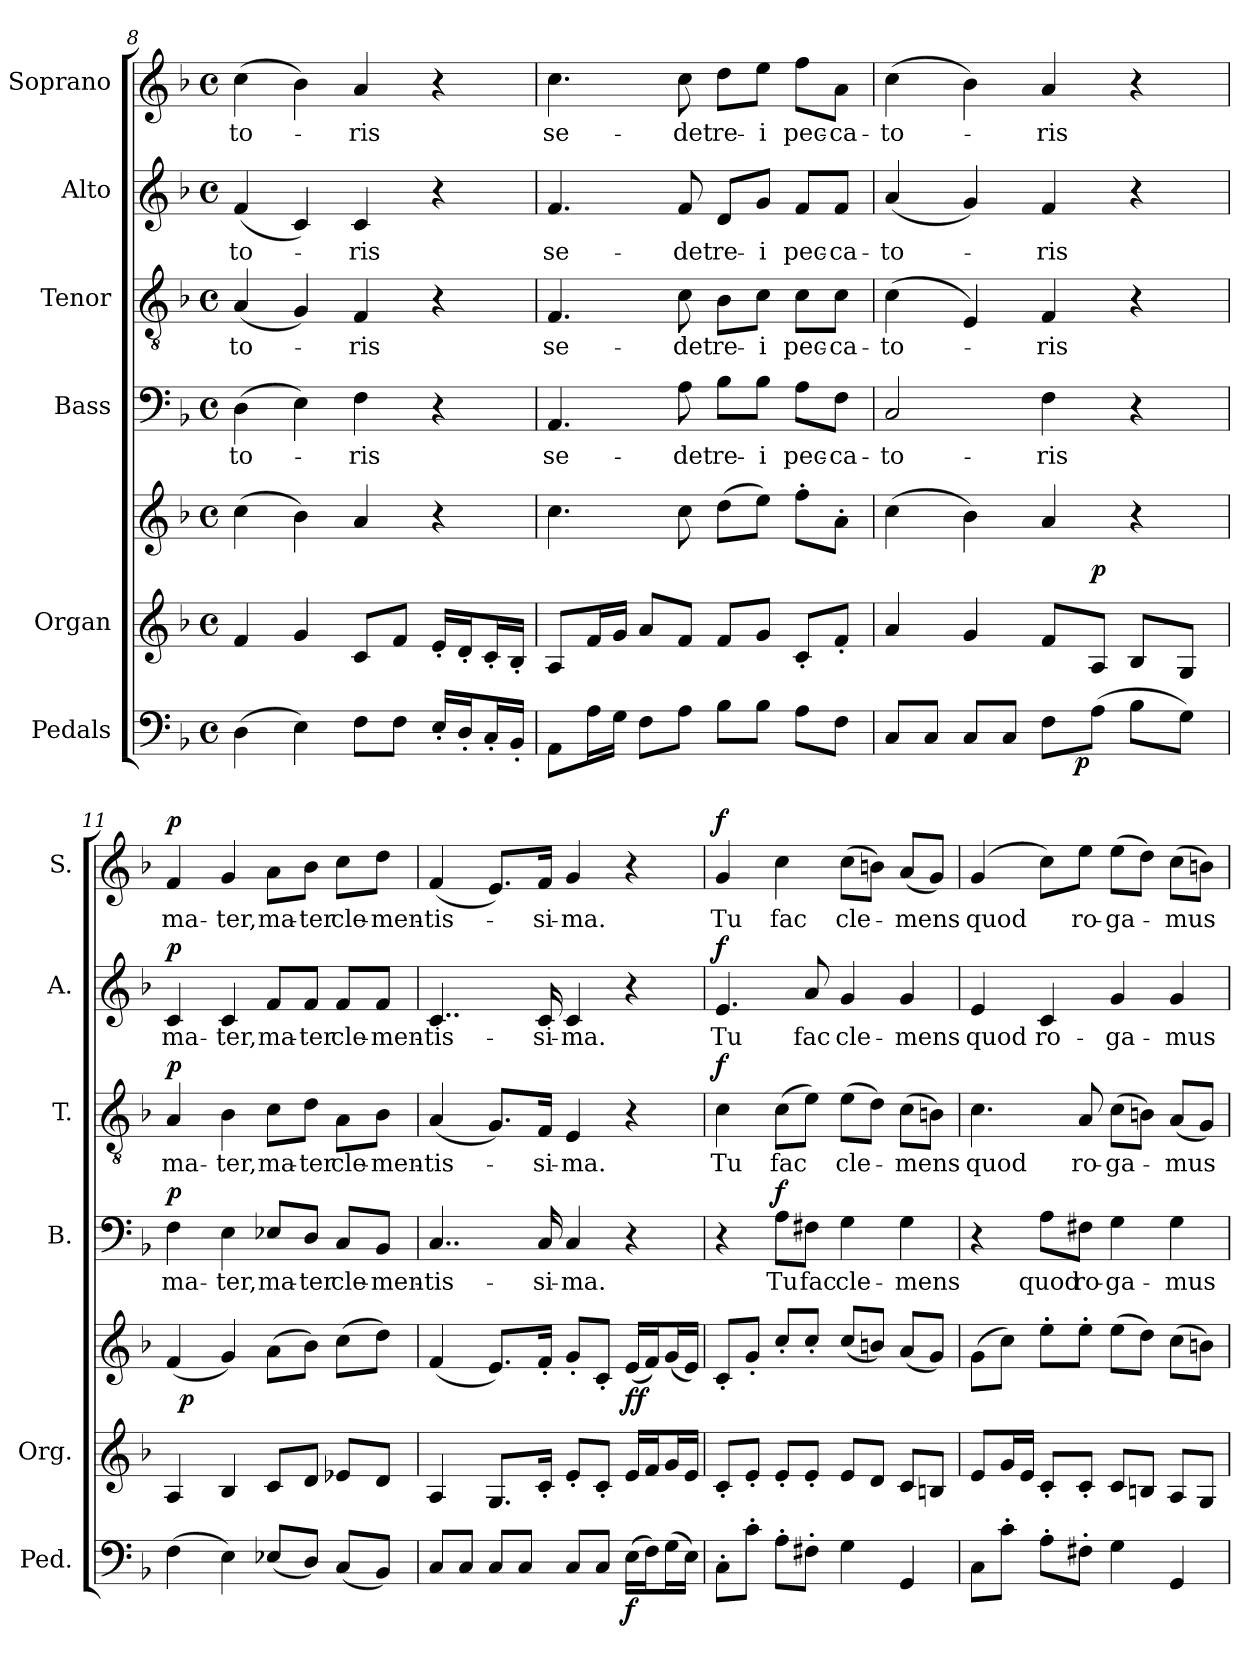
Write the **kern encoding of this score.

**kern	**dynam	**kern	**kern	**dynam	**kern	**text	**dynam	**kern	**text	**dynam	**kern	**text	**dynam	**kern	**text	**dynam
*part6	*part6	*part5	*part5	*part5	*part4	*part4	*part4	*part3	*part3	*part3	*part2	*part2	*part2	*part1	*part1	*part1
*staff7	*staff7	*staff6	*staff5	*staff5/6	*staff4	*staff4	*staff4	*staff3	*staff3	*staff3	*staff2	*staff2	*staff2	*staff1	*staff1	*staff1
*I"Pedals	*	*I"Organ	*	*	*I"Bass	*	*	*I"Tenor	*	*	*I"Alto	*	*	*I"Soprano	*	*
*I'Ped.	*	*I'Org.	*	*	*I'B.	*	*	*I'T.	*	*	*I'A.	*	*	*I'S.	*	*
*clefF4	*	*clefG2	*clefG2	*	*clefF4	*	*	*clefGv2	*	*	*clefG2	*	*	*clefG2	*	*
*	*	*	*	*	*	*	*	*ITrd7c12	*	*	*	*	*	*	*	*
*k[b-]	*	*k[b-]	*k[b-]	*	*k[b-]	*	*	*k[b-]	*	*	*k[b-]	*	*	*k[b-]	*	*
*F:	*	*F:	*F:	*	*F:	*	*	*F:	*	*	*F:	*	*	*F:	*	*
*M4/4	*	*M4/4	*M4/4	*	*M4/4	*	*	*M4/4	*	*	*M4/4	*	*	*M4/4	*	*
*met(c)	*	*met(c)	*met(c)	*	*met(c)	*	*	*met(c)	*	*	*met(c)	*	*	*met(c)	*	*
=8	=8	=8	=8	=8	=8	=8	=8	=8	=8	=8	=8	=8	=8	=8	=8	=8
!	!	!	!	!	!	!LO:LY:b:color=#000000	!	!	!	!	!	!	!	!	!	!
!	!	!	!	!	!	!	!	!	!LO:LY:b:color=#000000	!	!	!	!	!	!	!
!	!	!	!	!	!	!	!	!	!	!	!	!LO:LY:b:color=#000000	!	!	!	!
!	!	!	!	!	!	!	!	!	!	!	!	!	!	!	!LO:LY:b:color=#000000	!
(4Di\	.	4fi/	(4cci\	.	(4Di\	-to-	.	(4AAi/	-to-	.	(4fi/	-to-	.	(4cci\	-to-	.
4Ei\)	.	4gi/	4b-i\)	.	4Ei\)	.	.	4GGi/)	.	.	4ci/)	.	.	4b-i\)	.	.
!	!	!	!	!	!	!LO:LY:b:color=#000000	!	!	!	!	!	!	!	!	!	!
!	!	!	!	!	!	!	!	!	!LO:LY:b:color=#000000	!	!	!	!	!	!	!
!	!	!	!	!	!	!	!	!	!	!	!	!LO:LY:b:color=#000000	!	!	!	!
!	!	!	!	!	!	!	!	!	!	!	!	!	!	!	!LO:LY:b:color=#000000	!
8Fi\L	.	8ci/L	4ai/	.	4Fi\	-ris	.	4FFi/	-ris	.	4ci/	-ris	.	4ai/	-ris	.
8Fi\J	.	8fi/J	.	.	.	.	.	.	.	.	.	.	.	.	.	.
16E'i/LL	.	16e'i/LL	4r	.	4r	.	.	4r	.	.	4r	.	.	4r	.	.
16D'i/J	.	16d'i/J	.	.	.	.	.	.	.	.	.	.	.	.	.	.
16C'i/L	.	16c'i/L	.	.	.	.	.	.	.	.	.	.	.	.	.	.
16BB-'i/JJ	.	16B-'i/JJ	.	.	.	.	.	.	.	.	.	.	.	.	.	.
=9	=9	=9	=9	=9	=9	=9	=9	=9	=9	=9	=9	=9	=9	=9	=9	=9
!	!	!	!	!	!	!LO:LY:b:color=#000000	!	!	!	!	!	!	!	!	!	!
!	!	!	!	!	!	!	!	!	!LO:LY:b:color=#000000	!	!	!	!	!	!	!
!	!	!	!	!	!	!	!	!	!	!	!	!LO:LY:b:color=#000000	!	!	!	!
!	!	!	!	!	!	!	!	!	!	!	!	!	!	!	!LO:LY:b:color=#000000	!
8AAi\L	.	8Ai/L	4.cci\	.	4.AAi/	se-	.	4.FFi/	se-	.	4.fi/	se-	.	4.cci\	se-	.
16Ai\L	.	16fi/L	.	.	.	.	.	.	.	.	.	.	.	.	.	.
16Gi\JJ	.	16gi/JJ	.	.	.	.	.	.	.	.	.	.	.	.	.	.
8Fi\L	.	8ai/L	.	.	.	.	.	.	.	.	.	.	.	.	.	.
!	!	!	!	!	!	!LO:LY:b:color=#000000	!	!	!	!	!	!	!	!	!	!
!	!	!	!	!	!	!	!	!	!LO:LY:b:color=#000000	!	!	!	!	!	!	!
!	!	!	!	!	!	!	!	!	!	!	!	!LO:LY:b:color=#000000	!	!	!	!
!	!	!	!	!	!	!	!	!	!	!	!	!	!	!	!LO:LY:b:color=#000000	!
8Ai\J	.	8fi/J	8cci\	.	8Ai\	-det	.	8Ci\	-det	.	8fi/	-det	.	8cci\	-det	.
!	!	!	!	!	!	!LO:LY:b:color=#000000	!	!	!	!	!	!	!	!	!	!
!	!	!	!	!	!	!	!	!	!LO:LY:b:color=#000000	!	!	!	!	!	!	!
!	!	!	!	!	!	!	!	!	!	!	!	!LO:LY:b:color=#000000	!	!	!	!
!	!	!	!	!	!	!	!	!	!	!	!	!	!	!	!LO:LY:b:color=#000000	!
8B-i\L	.	8fi/L	(8ddi\L	.	8B-i\L	re-	.	8BB-i\L	re-	.	8di/L	re-	.	8ddi\L	re-	.
!	!	!	!	!	!	!LO:LY:b:color=#000000	!	!	!	!	!	!	!	!	!	!
!	!	!	!	!	!	!	!	!	!LO:LY:b:color=#000000	!	!	!	!	!	!	!
!	!	!	!	!	!	!	!	!	!	!	!	!LO:LY:b:color=#000000	!	!	!	!
!	!	!	!	!	!	!	!	!	!	!	!	!	!	!	!LO:LY:b:color=#000000	!
8B-i\J	.	8gi/J	8eei\J)	.	8B-i\J	-i	.	8Ci\J	-i	.	8gi/J	-i	.	8eei\J	-i	.
!	!	!	!	!	!	!LO:LY:b:color=#000000	!	!	!	!	!	!	!	!	!	!
!	!	!	!	!	!	!	!	!	!LO:LY:b:color=#000000	!	!	!	!	!	!	!
!	!	!	!	!	!	!	!	!	!	!	!	!LO:LY:b:color=#000000	!	!	!	!
!	!	!	!	!	!	!	!	!	!	!	!	!	!	!	!LO:LY:b:color=#000000	!
8Ai\L	.	8c'i/L	8ff'i\L	.	8Ai\L	pec-	.	8Ci\L	pec-	.	8fi/L	pec-	.	8ffi\L	pec-	.
!	!	!	!	!	!	!LO:LY:b:color=#000000	!	!	!	!	!	!	!	!	!	!
!	!	!	!	!	!	!	!	!	!LO:LY:b:color=#000000	!	!	!	!	!	!	!
!	!	!	!	!	!	!	!	!	!	!	!	!LO:LY:b:color=#000000	!	!	!	!
!	!	!	!	!	!	!	!	!	!	!	!	!	!	!	!LO:LY:b:color=#000000	!
8Fi\J	.	8f'i/J	8a'i\J	.	8Fi\J	-ca-	.	8Ci\J	-ca-	.	8fi/J	-ca-	.	8ai\J	-ca-	.
=10	=10	=10	=10	=10	=10	=10	=10	=10	=10	=10	=10	=10	=10	=10	=10	=10
!	!	!	!	!	!	!LO:LY:b:color=#000000	!	!	!	!	!	!	!	!	!	!
!	!	!	!	!	!	!	!	!	!LO:LY:b:color=#000000	!	!	!	!	!	!	!
!	!	!	!	!	!	!	!	!	!	!	!	!LO:LY:b:color=#000000	!	!	!	!
!	!	!	!	!	!	!	!	!	!	!	!	!	!	!	!LO:LY:b:color=#000000	!
*^	*	*	*	*	*	*	*	*	*	*	*	*	*	*	*	*
8Ci/L	2ryy	.	4ai/	(4cci\	.	2Ci/	-to-	.	(4Ci\	-to-	.	(4ai/	-to-	.	(4cci\	-to-	.
8Ci/J	.	.	.	.	.	.	.	.	.	.	.	.	.	.	.	.	.
8Ci/L	.	.	4gi/	4b-i\)	.	.	.	.	4EEi/)	.	.	4gi/)	.	.	4b-i\)	.	.
8Ci/J	.	.	.	.	.	.	.	.	.	.	.	.	.	.	.	.	.
!	!	!	!	!	!	!	!LO:LY:b:color=#000000	!	!	!	!	!	!	!	!	!	!
!	!	!	!	!	!	!	!	!	!	!LO:LY:b:color=#000000	!	!	!	!	!	!	!
!	!	!	!	!	!	!	!	!	!	!	!	!	!LO:LY:b:color=#000000	!	!	!	!
!	!	!	!	!	!	!	!	!	!	!	!	!	!	!	!	!LO:LY:b:color=#000000	!
8Fi\L	16.ryy	.	8fi/L	4ai/	.	4Fi\	-ris	.	4FFi/	-ris	.	4fi/	-ris	.	4ai/	-ris	.
.	4ryy	p	.	.	.	.	.	.	.	.	.	.	.	.	.	.	.
(8Ai\J	.	.	8Ai/J	.	p	.	.	.	.	.	.	.	.	.	.	.	.
8B-i\L	.	.	8B-i/L	4r	.	4r	.	.	4r	.	.	4r	.	.	4r	.	.
.	8ryy	.	.	.	.	.	.	.	.	.	.	.	.	.	.	.	.
8Gi\J)	.	.	8Gi/J	.	.	.	.	.	.	.	.	.	.	.	.	.	.
.	32ryy	.	.	.	.	.	.	.	.	.	.	.	.	.	.	.	.
*v	*v	*	*	*	*	*	*	*	*	*	*	*	*	*	*	*	*
!!LO:PB:g=z
=11	=11	=11	=11	=11	=11	=11	=11	=11	=11	=11	=11	=11	=11	=11	=11	=11
*^	*	*	*	*	*	*	*	*	*	*	*	*	*	*	*	*
!	!	!	!	!	!	!	!LO:LY:b:color=#000000	!	!	!	!	!	!	!	!	!	!
*v	*v	*	*	*	*	*	*	*	*	*	*	*	*	*	*	*	*
*^	*	*	*	*	*	*	*	*	*	*	*	*	*	*	*	*
!	!	!	!	!	!	!	!	!	!	!LO:LY:b:color=#000000	!	!	!	!	!	!	!
*v	*v	*	*	*	*	*	*	*	*	*	*	*	*	*	*	*	*
*^	*	*	*	*	*	*	*	*	*	*	*	*	*	*	*	*
!	!	!	!	!	!	!	!	!	!	!	!	!	!LO:LY:b:color=#000000	!	!	!	!
*v	*v	*	*	*	*	*	*	*	*	*	*	*	*	*	*	*	*
*^	*	*	*	*	*	*	*	*	*	*	*	*	*	*	*	*
!	!	!	!	!	!	!	!	!	!	!	!	!	!	!	!	!LO:LY:b:color=#000000	!
*v	*v	*	*	*^	*	*	*	*	*	*	*	*	*	*	*	*	*
(4Fi\	.	4Ai/	(4fi/	32ryy	.	4Fi\	ma-	p	4AAi/	ma-	p	4ci/	ma-	p	4fi/	ma-	p
.	.	.	.	2ryy	p	.	.	.	.	.	.	.	.	.	.	.	.
!	!	!	!	!	!	!	!LO:LY:b:color=#000000	!	!	!	!	!	!	!	!	!	!
!	!	!	!	!	!	!	!	!	!	!LO:LY:b:color=#000000	!	!	!	!	!	!	!
!	!	!	!	!	!	!	!	!	!	!	!	!	!LO:LY:b:color=#000000	!	!	!	!
!	!	!	!	!	!	!	!	!	!	!	!	!	!	!	!	!LO:LY:b:color=#000000	!
4Ei\)	.	4B-i/	4gi/)	.	.	4Ei\	-ter,	.	4BB-i\	-ter,	.	4ci/	-ter,	.	4gi/	-ter,	.
!	!	!	!	!	!	!	!LO:LY:b:color=#000000	!	!	!	!	!	!	!	!	!	!
!	!	!	!	!	!	!	!	!	!	!LO:LY:b:color=#000000	!	!	!	!	!	!	!
!	!	!	!	!	!	!	!	!	!	!	!	!	!LO:LY:b:color=#000000	!	!	!	!
!	!	!	!	!	!	!	!	!	!	!	!	!	!	!	!	!LO:LY:b:color=#000000	!
(8E-Xi/L	.	8ci/L	(8ai\L	.	.	8E-Xi/L	ma-	.	8Ci\L	ma-	.	8fi/L	ma-	.	8ai\L	ma-	.
.	.	.	.	4...ryy	.	.	.	.	.	.	.	.	.	.	.	.	.
!	!	!	!	!	!	!	!LO:LY:b:color=#000000	!	!	!	!	!	!	!	!	!	!
!	!	!	!	!	!	!	!	!	!	!LO:LY:b:color=#000000	!	!	!	!	!	!	!
!	!	!	!	!	!	!	!	!	!	!	!	!	!LO:LY:b:color=#000000	!	!	!	!
!	!	!	!	!	!	!	!	!	!	!	!	!	!	!	!	!LO:LY:b:color=#000000	!
8Di/J)	.	8di/J	8b-i\J)	.	.	8Di/J	-ter	.	8Di\J	-ter	.	8fi/J	-ter	.	8b-i\J	-ter	.
!	!	!	!	!	!	!	!LO:LY:b:color=#000000	!	!	!	!	!	!	!	!	!	!
!	!	!	!	!	!	!	!	!	!	!LO:LY:b:color=#000000	!	!	!	!	!	!	!
!	!	!	!	!	!	!	!	!	!	!	!	!	!LO:LY:b:color=#000000	!	!	!	!
!	!	!	!	!	!	!	!	!	!	!	!	!	!	!	!	!LO:LY:b:color=#000000	!
(8Ci/L	.	8e-Xi/L	(8cci\L	.	.	8Ci/L	cle-	.	8AAi\L	cle-	.	8fi/L	cle-	.	8cci\L	cle-	.
!	!	!	!	!	!	!	!LO:LY:b:color=#000000	!	!	!	!	!	!	!	!	!	!
!	!	!	!	!	!	!	!	!	!	!LO:LY:b:color=#000000	!	!	!	!	!	!	!
!	!	!	!	!	!	!	!	!	!	!	!	!	!LO:LY:b:color=#000000	!	!	!	!
!	!	!	!	!	!	!	!	!	!	!	!	!	!	!	!	!LO:LY:b:color=#000000	!
8BB-i/J)	.	8di/J	8ddi\J)	.	.	8BB-i/J	-men-	.	8BB-i\J	-men-	.	8fi/J	-men-	.	8ddi\J	-men-	.
*	*	*	*v	*v	*	*	*	*	*	*	*	*	*	*	*	*	*
=12	=12	=12	=12	=12	=12	=12	=12	=12	=12	=12	=12	=12	=12	=12	=12	=12
*	*	*	*^	*	*	*	*	*	*	*	*	*	*	*	*	*
!	!	!	!	!	!	!	!LO:LY:b:color=#000000	!	!	!	!	!	!	!	!	!	!
*	*	*	*v	*v	*	*	*	*	*	*	*	*	*	*	*	*	*
*	*	*	*^	*	*	*	*	*	*	*	*	*	*	*	*	*
!	!	!	!	!	!	!	!	!	!	!LO:LY:b:color=#000000	!	!	!	!	!	!	!
*	*	*	*v	*v	*	*	*	*	*	*	*	*	*	*	*	*	*
*	*	*	*^	*	*	*	*	*	*	*	*	*	*	*	*	*
!	!	!	!	!	!	!	!	!	!	!	!	!	!LO:LY:b:color=#000000	!	!	!	!
*	*	*	*v	*v	*	*	*	*	*	*	*	*	*	*	*	*	*
*	*	*	*^	*	*	*	*	*	*	*	*	*	*	*	*	*
!	!	!	!	!	!	!	!	!	!	!	!	!	!	!	!	!LO:LY:b:color=#000000	!
*	*	*	*v	*v	*	*	*	*	*	*	*	*	*	*	*	*	*
8Ci/L	.	4Ai/	(4fi/	.	4..Ci/	-tis-	.	(4AAi/	-tis-	.	4..ci/	-tis-	.	(4fi/	-tis-	.
8Ci/J	.	.	.	.	.	.	.	.	.	.	.	.	.	.	.	.
8Ci/L	.	8.Gi/L	8.ei/L)	.	.	.	.	8.GGi/L)	.	.	.	.	.	8.ei/L)	.	.
8Ci/J	.	.	.	.	.	.	.	.	.	.	.	.	.	.	.	.
!	!	!	!	!	!	!LO:LY:b:color=#000000	!	!	!	!	!	!	!	!	!	!
!	!	!	!	!	!	!	!	!	!LO:LY:b:color=#000000	!	!	!	!	!	!	!
!	!	!	!	!	!	!	!	!	!	!	!	!LO:LY:b:color=#000000	!	!	!	!
!	!	!	!	!	!	!	!	!	!	!	!	!	!	!	!LO:LY:b:color=#000000	!
.	.	16c'i/Jk	16f'i/Jk	.	16Ci/	-si-	.	16FFi/Jk	-si-	.	16ci/	-si-	.	16fi/Jk	-si-	.
!	!	!	!	!	!	!LO:LY:b:color=#000000	!	!	!	!	!	!	!	!	!	!
!	!	!	!	!	!	!	!	!	!LO:LY:b:color=#000000	!	!	!	!	!	!	!
!	!	!	!	!	!	!	!	!	!	!	!	!LO:LY:b:color=#000000	!	!	!	!
!	!	!	!	!	!	!	!	!	!	!	!	!	!	!	!LO:LY:b:color=#000000	!
8Ci/L	.	8e'i/L	8g'i/L	.	4Ci/	-ma.	.	4EEi/	-ma.	.	4ci/	-ma.	.	4gi/	-ma.	.
8Ci/J	.	8c'i/J	8c'i/J	.	.	.	.	.	.	.	.	.	.	.	.	.
(16Ei\LL	f	16ei/LL	(16ei/LL	f f	4r	.	.	4r	.	.	4r	.	.	4r	.	.
16Fi\J)	.	16fi/J	16fi/J)	.	.	.	.	.	.	.	.	.	.	.	.	.
(16Gi\L	.	16gi/L	(16gi/L	.	.	.	.	.	.	.	.	.	.	.	.	.
16Ei\JJ)	.	16ei/JJ	16ei/JJ)	.	.	.	.	.	.	.	.	.	.	.	.	.
=13	=13	=13	=13	=13	=13	=13	=13	=13	=13	=13	=13	=13	=13	=13	=13	=13
!	!	!	!	!	!	!	!	!	!LO:LY:b:color=#000000	!	!	!	!	!	!	!
!	!	!	!	!	!	!	!	!	!	!	!	!LO:LY:b:color=#000000	!	!	!	!
!	!	!	!	!	!	!	!	!	!	!	!	!	!	!	!LO:LY:b:color=#000000	!
8C'i\L	.	8c'i/L	8c'i/L	.	4r	.	.	4Ci\	Tu	f	4.ei/	Tu	f	4gi/	Tu	f
8c'i\J	.	8e'i/J	8g'i/J	.	.	.	.	.	.	.	.	.	.	.	.	.
!	!	!	!	!	!	!LO:LY:b:color=#000000	!	!	!	!	!	!	!	!	!	!
!	!	!	!	!	!	!	!	!	!LO:LY:b:color=#000000	!	!	!	!	!	!	!
!	!	!	!	!	!	!	!	!	!	!	!	!	!	!	!LO:LY:b:color=#000000	!
8A'i\L	.	8e'i/L	8cc'i/L	.	8Ai\L	Tu	f	(8Ci\L	fac	.	.	.	.	4cci\	fac	.
!	!	!	!	!	!	!LO:LY:b:color=#000000	!	!	!	!	!	!	!	!	!	!
!	!	!	!	!	!	!	!	!	!	!	!	!LO:LY:b:color=#000000	!	!	!	!
8F#X'i\J	.	8e'i/J	8cc'i/J	.	8F#Xi\J	fac	.	8Ei\J)	.	.	8ai/	fac	.	.	.	.
!	!	!	!	!	!	!LO:LY:b:color=#000000	!	!	!	!	!	!	!	!	!	!
!	!	!	!	!	!	!	!	!	!LO:LY:b:color=#000000	!	!	!	!	!	!	!
!	!	!	!	!	!	!	!	!	!	!	!	!LO:LY:b:color=#000000	!	!	!	!
!	!	!	!	!	!	!	!	!	!	!	!	!	!	!	!LO:LY:b:color=#000000	!
4Gi\	.	8ei/L	(8cci/L	.	4Gi\	cle-	.	(8Ei\L	cle-	.	4gi/	cle-	.	(8cci\L	cle-	.
.	.	8di/J	8bni/J)	.	.	.	.	8Di\J)	.	.	.	.	.	8bni\J)	.	.
!	!	!	!	!	!	!LO:LY:b:color=#000000	!	!	!	!	!	!	!	!	!	!
!	!	!	!	!	!	!	!	!	!LO:LY:b:color=#000000	!	!	!	!	!	!	!
!	!	!	!	!	!	!	!	!	!	!	!	!LO:LY:b:color=#000000	!	!	!	!
!	!	!	!	!	!	!	!	!	!	!	!	!	!	!	!LO:LY:b:color=#000000	!
4GGi/	.	8ci/L	(8ai/L	.	4Gi\	-mens	.	(8Ci\L	-mens	.	4gi/	-mens	.	(8ai/L	-mens	.
.	.	8Bni/J	8gi/J)	.	.	.	.	8BBni\J)	.	.	.	.	.	8gi/J)	.	.
=14	=14	=14	=14	=14	=14	=14	=14	=14	=14	=14	=14	=14	=14	=14	=14	=14
!	!	!	!	!	!	!	!	!	!LO:LY:b:color=#000000	!	!	!	!	!	!	!
!	!	!	!	!	!	!	!	!	!	!	!	!LO:LY:b:color=#000000	!	!	!	!
!	!	!	!	!	!	!	!	!	!	!	!	!	!	!	!LO:LY:b:color=#000000	!
8Ci\L	.	8ei/L	(8gi\L	.	4r	.	.	4.Ci\	quod	.	4ei/	quod	.	(4gi/	quod	.
8c'i\J	.	16gi/L	8cci\J)	.	.	.	.	.	.	.	.	.	.	.	.	.
.	.	16ei/JJ	.	.	.	.	.	.	.	.	.	.	.	.	.	.
!	!	!	!	!	!	!LO:LY:b:color=#000000	!	!	!	!	!	!	!	!	!	!
!	!	!	!	!	!	!	!	!	!	!	!	!LO:LY:b:color=#000000	!	!	!	!
8A'i\L	.	8c'i/L	8ee'i\L	.	8Ai\L	quod	.	.	.	.	4ci/	ro-	.	8cci\L)	.	.
!	!	!	!	!	!	!LO:LY:b:color=#000000	!	!	!	!	!	!	!	!	!	!
!	!	!	!	!	!	!	!	!	!LO:LY:b:color=#000000	!	!	!	!	!	!	!
!	!	!	!	!	!	!	!	!	!	!	!	!	!	!	!LO:LY:b:color=#000000	!
8F#X'i\J	.	8c'i/J	8ee'i\J	.	8F#Xi\J	ro-	.	8AAi/	ro-	.	.	.	.	8eei\J	ro-	.
!	!	!	!	!	!	!LO:LY:b:color=#000000	!	!	!	!	!	!	!	!	!	!
!	!	!	!	!	!	!	!	!	!LO:LY:b:color=#000000	!	!	!	!	!	!	!
!	!	!	!	!	!	!	!	!	!	!	!	!LO:LY:b:color=#000000	!	!	!	!
!	!	!	!	!	!	!	!	!	!	!	!	!	!	!	!LO:LY:b:color=#000000	!
4Gi\	.	8ci/L	(8eei\L	.	4Gi\	-ga-	.	(8Ci\L	-ga-	.	4gi/	-ga-	.	(8eei\L	-ga-	.
.	.	8Bni/J	8ddi\J)	.	.	.	.	8BBni\J)	.	.	.	.	.	8ddi\J)	.	.
!	!	!	!	!	!	!LO:LY:b:color=#000000	!	!	!	!	!	!	!	!	!	!
!	!	!	!	!	!	!	!	!	!LO:LY:b:color=#000000	!	!	!	!	!	!	!
!	!	!	!	!	!	!	!	!	!	!	!	!LO:LY:b:color=#000000	!	!	!	!
!	!	!	!	!	!	!	!	!	!	!	!	!	!	!	!LO:LY:b:color=#000000	!
4GGi/	.	8Ai/L	(8cci\L	.	4Gi\	-mus	.	(8AAi/L	-mus	.	4gi/	-mus	.	(8cci\L	-mus	.
.	.	8Gi/J	8bni\J)	.	.	.	.	8GGi/J)	.	.	.	.	.	8bni\J)	.	.
=	=	=	=	=	=	=	=	=	=	=	=	=	=	=	=	=
*-	*-	*-	*-	*-	*-	*-	*-	*-	*-	*-	*-	*-	*-	*-	*-	*-
